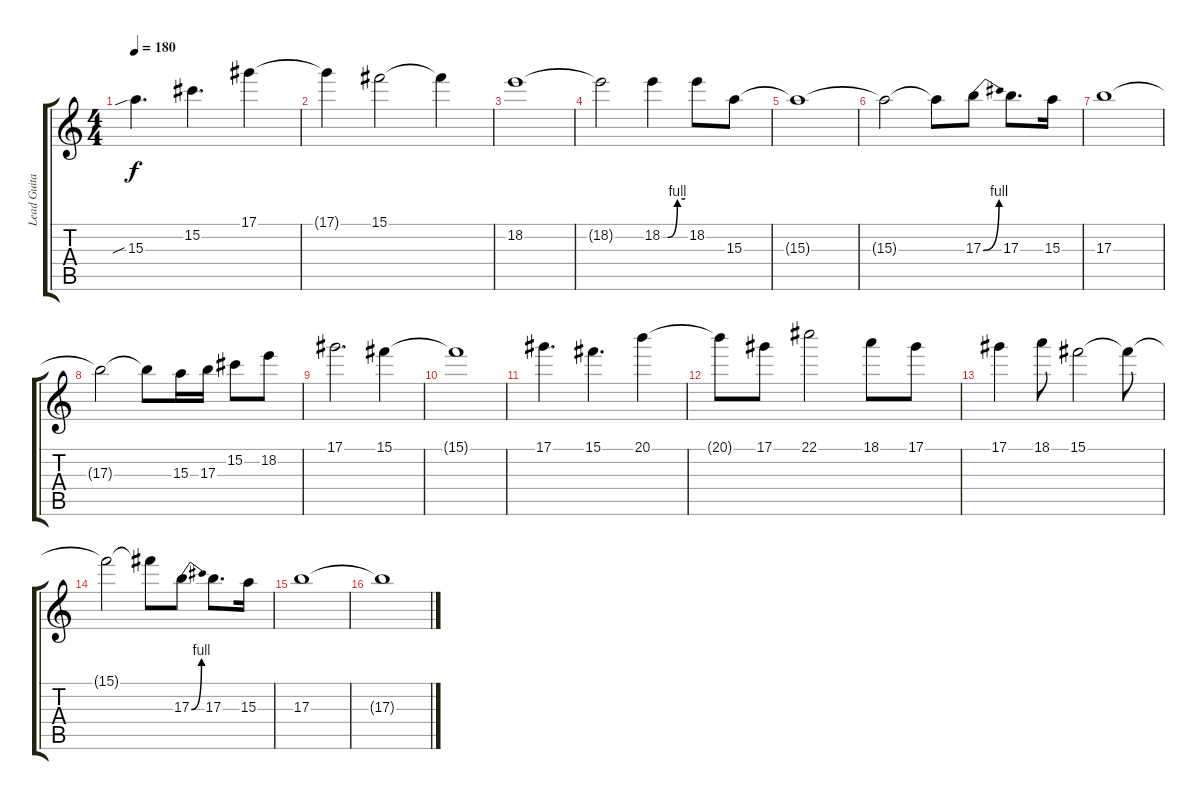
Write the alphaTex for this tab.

\track ("Lead Guitar" "Lead Guita") {instrument distortionguitar}
\staff {score tabs}
\tuning (Eb4 Bb3 Gb3 Db3 Ab2 Db2) {hide}
\ts (4 4)
\tempo 180
\clef g2
\ks c
15.3{sib}.4{d dy f} 15.2.4{d} 17.1.4 |
17.1{t}.4 15.1.2 15.1{t}.4 |
18.2.1 |
18.2{t}.2 18.2{be (custom 0 0 15 0 40 4 60 4)}.4 18.2.8 15.3.8 |
15.3{t}.1 |
15.3{t}.2 15.3{t}.8 17.3{be (bend 0 0 60 4)}.8 17.3.8{d} 15.3.16 |
17.3.1 |
17.3{t}.2 17.3{t}.8 15.3.16 17.3.16 15.2.8 18.2.8 |
17.1.2{d volume 5} 15.1.4 |
15.1{t}.1 |
17.1.4{d} 15.1.4{d} 20.1.4 |
20.1{t}.8 17.1.8 22.1.2 18.1.8 17.1.8 |
17.1.4{volume 3} 18.1.8 15.1.2 15.1{t}.8 |
15.1{t}.2 15.1{t}.8 17.3{be (bend 0 0 60 4)}.8 17.3.8{d} 15.3.16 |
17.3.1 |
17.3{t}.1
